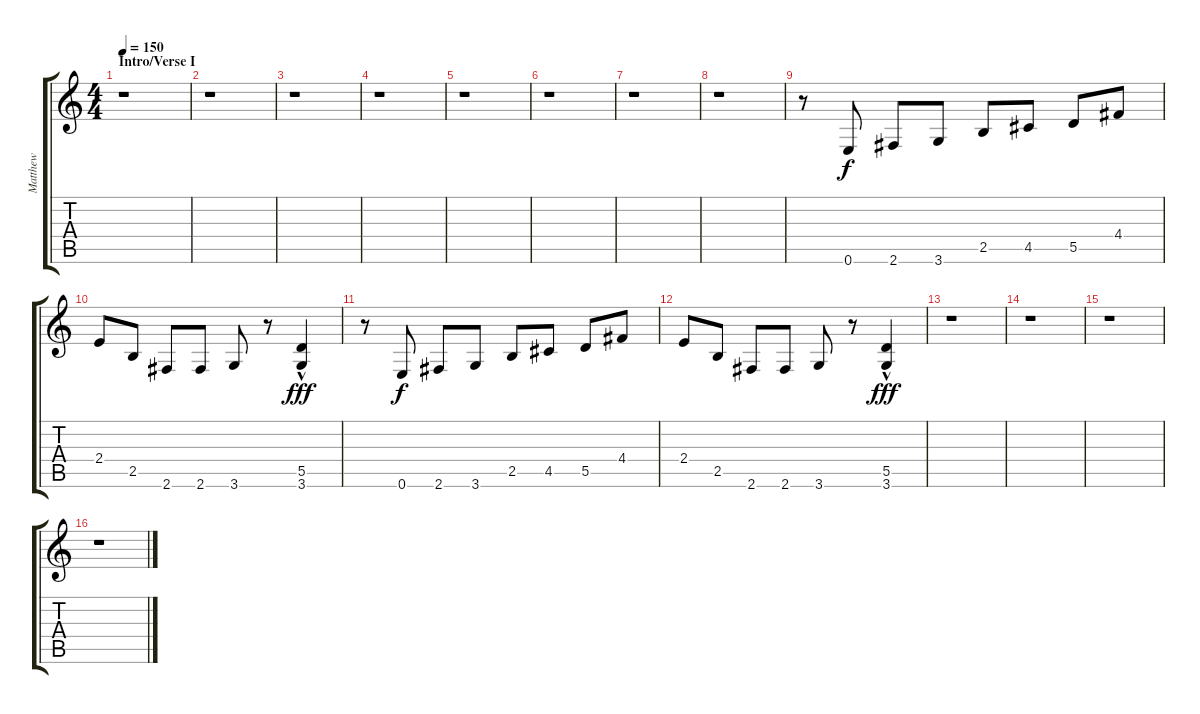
\track ("Matthew" "Matthew") {instrument overdrivenguitar}
\staff {score tabs}
\tuning (E4 B3 G3 D3 A2 E2) {hide}
\ts (4 4)
\section ("" "Intro/Verse I")
\tempo 150
\clef g2
\ks c
r.1{dy f instrument overdrivenguitar} |
r.1 |
r.1 |
r.1 |
r.1 |
r.1 |
r.1 |
r.1 |
r.8 0.6.8 2.6.8 3.6.8 2.5.8 4.5.8 5.5.8 4.4.8 |
2.4.8 2.5.8 2.6.8 2.6.8 3.6.8 r.8 (5.5{hac} 3.6{hac}).4{dy fff} |
r.8 0.6.8{dy f} 2.6.8 3.6.8 2.5.8 4.5.8 5.5.8 4.4.8 |
2.4.8 2.5.8 2.6.8 2.6.8 3.6.8 r.8 (5.5{hac} 3.6{hac}).4{dy fff} |
r.1 |
r.1 |
r.1 |
r.1
